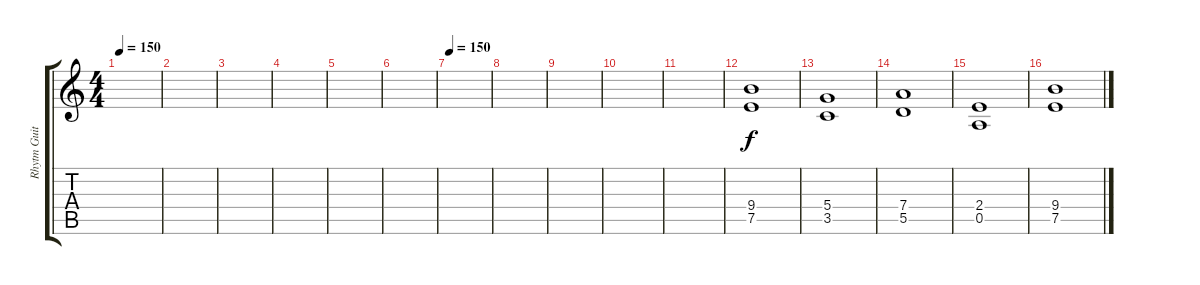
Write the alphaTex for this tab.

\track ("Rhytm Guitar" "Rhytm Guit") {instrument distortionguitar}
\staff {score tabs}
\tuning (E4 B3 G3 D3 A2 E2) {hide}
\ts (4 4)
\tempo 150
\clef g2
\ks c
|
|
|
|
|
|
\tempo 150
|
|
|
|
|
(9.4 7.5).1 |
(5.4 3.5).1 |
(7.4 5.5).1 |
(2.4 0.5).1 |
(9.4 7.5).1
